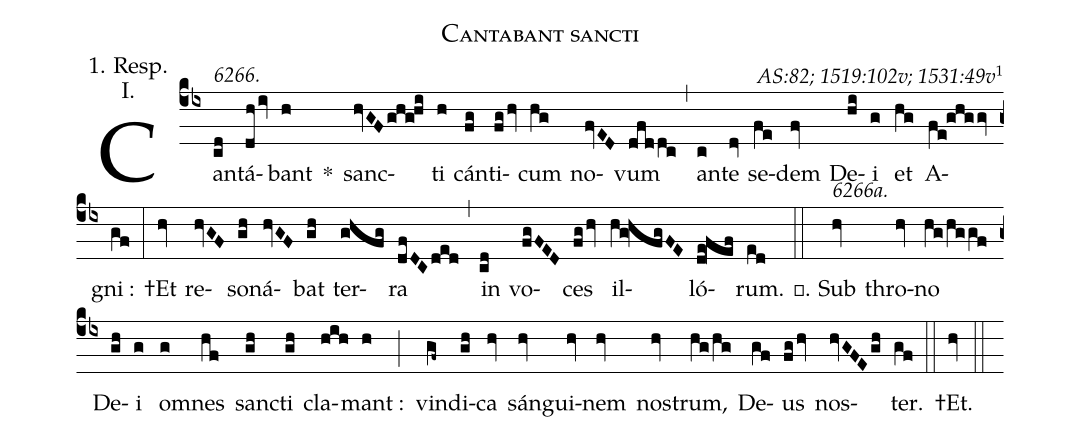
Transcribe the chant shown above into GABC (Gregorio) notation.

name: Cantabant sancti;
commentary: AS:82; 1519:102v; 1531:49v\footnote{In AS:82. `ante' is set C.C. In BL-52359:60v. `ante' is set D.D.};
annotation: 1. Resp.;
annotation: I.;
%%
(cb4) <alt>6266.</alt>Can(cd)tá(dhiv)bant(h) *() sanc(hvGFghg!hi)ti(h) cán(fg)ti(fghv)cum(hg) no(fvED)vum(dfddc) (,) an(c)te(dv) se(fe)dem(fv) De(hi)i(g) et(hg) A(fe!ghggv)gni :(gf) (:) †Et(hv) re(hvGF)so(gh)ná(hvGF)bat(gh) ter(ghfg)ra(dfDCded) (,) in(cd) vo(fgFED)ces(fghv) il(hg!hfgFE)ló(de!fef)rum.(ed) (::)

<alt>6266a.</alt>℣. Sub(hv) thro(hv)no(hg/hggf) De(gh)i(g) om(g)nes(hf) sanc(gh)ti(gh) cla(hih)mant~:(h)(;) vin(gf~)di(gh)ca(hv) sán(hv)gui(hv)nem(hv) nos(hv)trum,(hg/hg) De(gf)us(fghv) nos(hvGFEgh)ter.(gf) (::)

†Et.(hv) (::)
